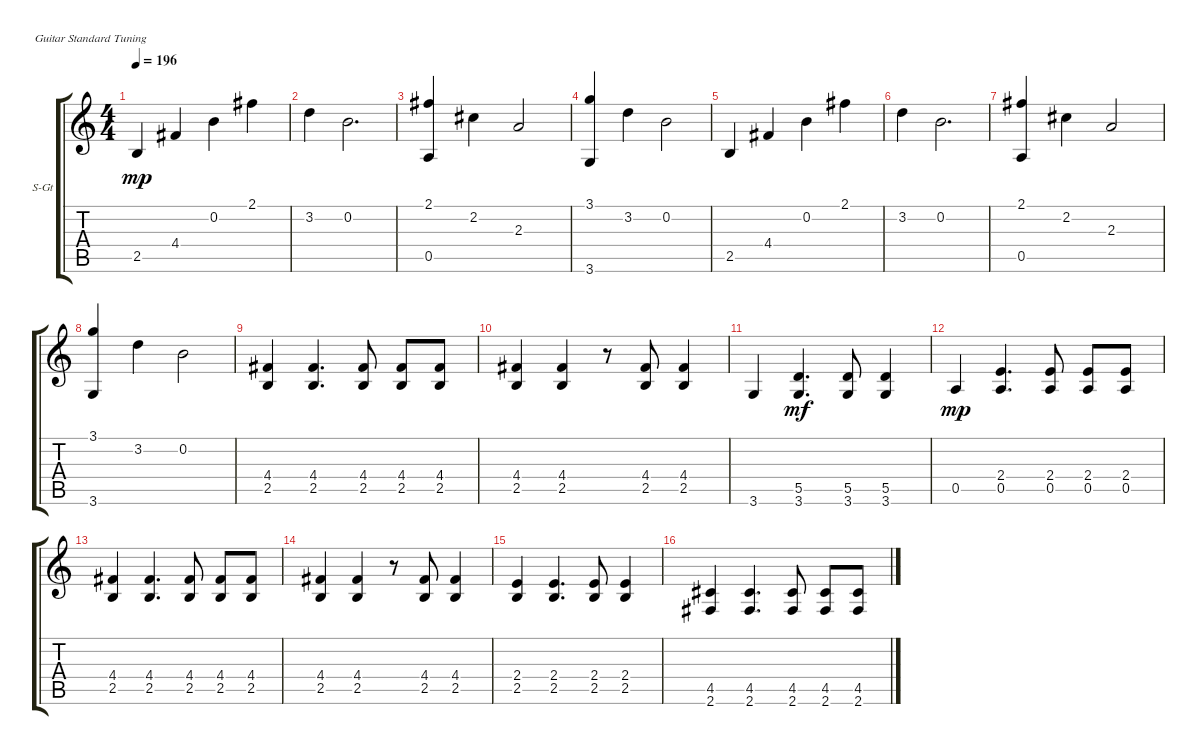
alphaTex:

\bracketExtendMode groupsimilarinstruments
\firstSystemTrackNameOrientation horizontal
\otherSystemsTrackNameOrientation horizontal
\track ("PM (Guitar)" "S-Gt") {instrument acousticguitarsteel}
\staff {score tabs}
\tuning (E4 B3 G3 D3 A2 E2)
\ts (4 4)
\tempo 196
\clef g2
\ks c
2.5.4{dy mp} 4.4.4 0.2.4 2.1.4 |
3.2.4 0.2.2{d} |
(2.1 0.5).4 2.2.4 2.3.2 |
(3.1 3.6).4 3.2.4 0.2.2 |
2.5.4 4.4.4 0.2.4 2.1.4 |
3.2.4 0.2.2{d} |
(2.1 0.5).4 2.2.4 2.3.2 |
(3.1 3.6).4 3.2.4 0.2.2 |
(4.4 2.5).4 (4.4 2.5).4{d} (4.4 2.5).8 (4.4 2.5).8 (4.4 2.5).8 |
(4.4 2.5).4 (4.4 2.5).4 r.8 (4.4 2.5).8 (4.4 2.5).4 |
3.6.4 (3.6 5.5).4{d dy mf} (3.6 5.5).8 (3.6 5.5).4 |
0.5.4{dy mp} (2.4 0.5).4{d} (2.4 0.5).8 (2.4 0.5).8 (2.4 0.5).8 |
(4.4 2.5).4 (4.4 2.5).4{d} (4.4 2.5).8 (4.4 2.5).8 (4.4 2.5).8 |
(4.4 2.5).4 (4.4 2.5).4 r.8 (4.4 2.5).8 (4.4 2.5).4 |
(2.4 2.5).4 (2.4 2.5).4{d} (2.4 2.5).8 (2.4 2.5).4 |
(4.5 2.6).4 (4.5 2.6).4{d} (4.5 2.6).8 (4.5 2.6).8 (4.5 2.6).8
